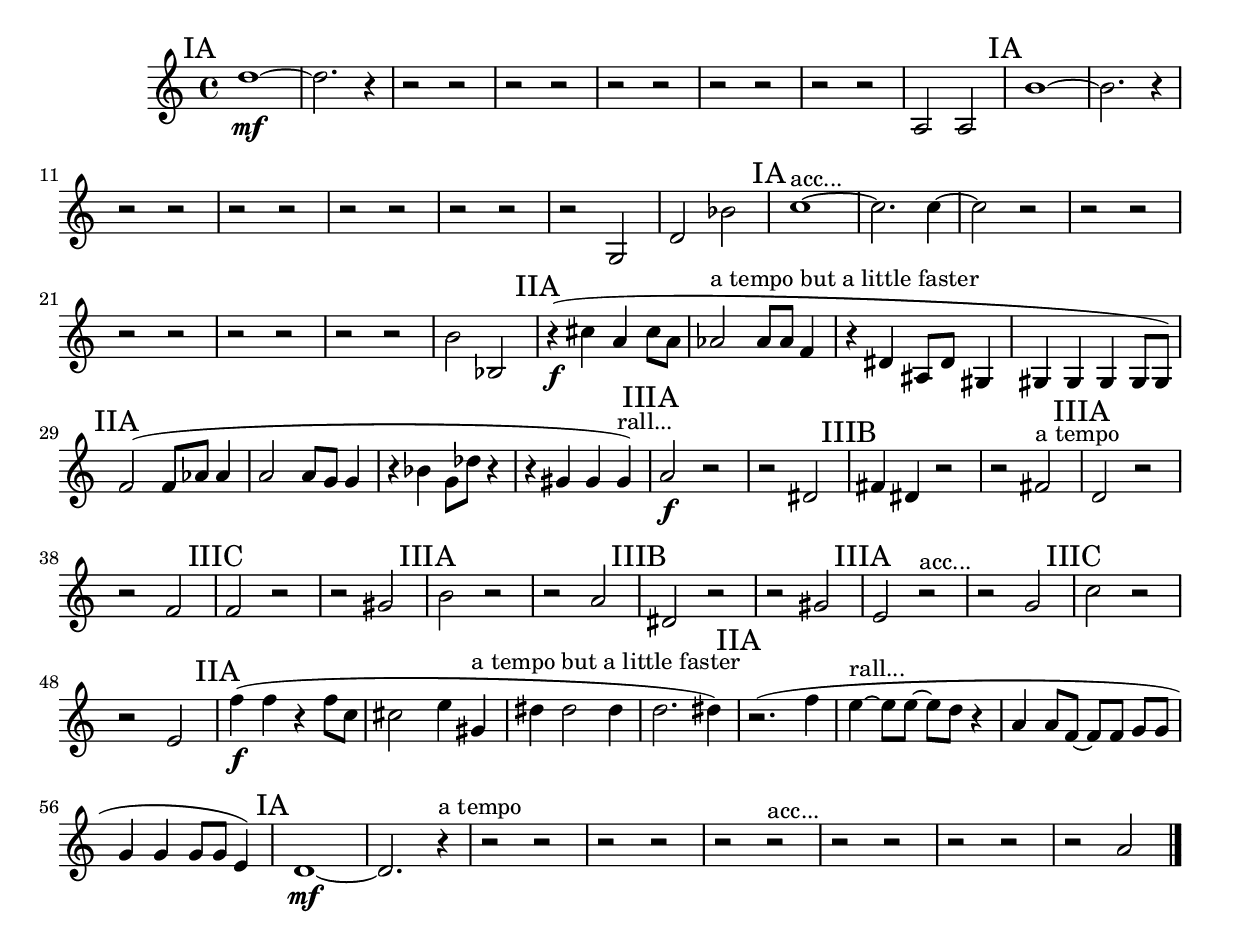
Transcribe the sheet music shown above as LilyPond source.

\new Voice {

|
\time 4/4
\mark "IA"
<d'' >1~ \mf
|
<d'' >2.
r4
|
r2
r2
|
r2
r2
|
r2
r2
|
r2
r2
|
r2
r2
|
<a >2
<a >2
|
\mark "IA"
<b' >1~
|
<b' >2.
r4
|
r2
r2
|
r2
r2
|
r2
r2
|
r2
r2
|
r2
<g >2
|
<d' >2
<bes' >2
|
\mark "IA"
<c'' >1~ ^"acc..."
|
<c'' >2.
<c'' >4~
|
<c'' >2
r2
|
r2
r2
|
r2
r2
|
r2
r2
|
r2
r2
|
<b' >2
<bes >2
|
\mark "IIA"
r4( \f
<cis'' >4
<a' >4
<cis'' >8[
<a' >8]
|
<aes' >2 ^"a tempo but a little faster"
<aes' >8[
<aes' >8]
<f' >4
|
r4
<dis' >4
<ais >8[
<dis' >8]
<gis >4
|
<gis >4
<gis >4
<gis >4
<gis >8[
<gis >8])
|
\mark "IIA"
<f' >2(
<f' >8[
<aes' >8]
<aes' >4
|
<a' >2
<a' >8[
<g' >8]
<g' >4
|
r4
<bes' >4
<g' >8[
<des'' >8]
r4
|
r4
<gis' >4
<gis' >4
<gis' >4) ^"rall..."
|
\mark "IIIA"
<a' >2 \f
r2
|
r2
<dis' >2
|
\mark "IIIB"
<fis' >4
<dis' >4
r2
|
r2
<fis' >2 ^"a tempo"
|
\mark "IIIA"
<d' >2
r2
|
r2
<f' >2
|
\mark "IIIC"
<f' >2
r2
|
r2
<gis' >2
|
\mark "IIIA"
<b' >2
r2
|
r2
<a' >2
|
\mark "IIIB"
<dis' >2
r2
|
r2
<gis' >2
|
\mark "IIIA"
<e' >2
r2 ^"acc..."
|
r2
<g' >2
|
\mark "IIIC"
<c'' >2
r2
|
r2
<e' >2
|
\mark "IIA"
<f'' >4( \f
<f'' >4
r4
<f'' >8[
<c'' >8]
|
<cis'' >2
<e'' >4
<gis' >4 ^"a tempo but a little faster"
|
<dis'' >4
<dis'' >2
<dis'' >4
|
<d'' >2.
<dis'' >4)
|
\mark "IIA"
r2.(
<f'' >4
|
<e'' >4~ ^"rall..."
<e'' >8[
<e'' >8~]
<e'' >8[
<d'' >8]
r4
|
<a' >4
<a' >8[
<f' >8~]
<f' >8[
<f' >8]
<g' >8[
<g' >8]
|
<g' >4
<g' >4
<g' >8[
<g' >8]
<e' >4)
|
\mark "IA"
<d' >1~ \mf
|
<d' >2.
r4 ^"a tempo"
|
r2
r2
|
r2
r2
|
r2
r2 ^"acc..."
|
r2
r2
|
r2
r2
|
r2
<a' >2

\bar "|."
}